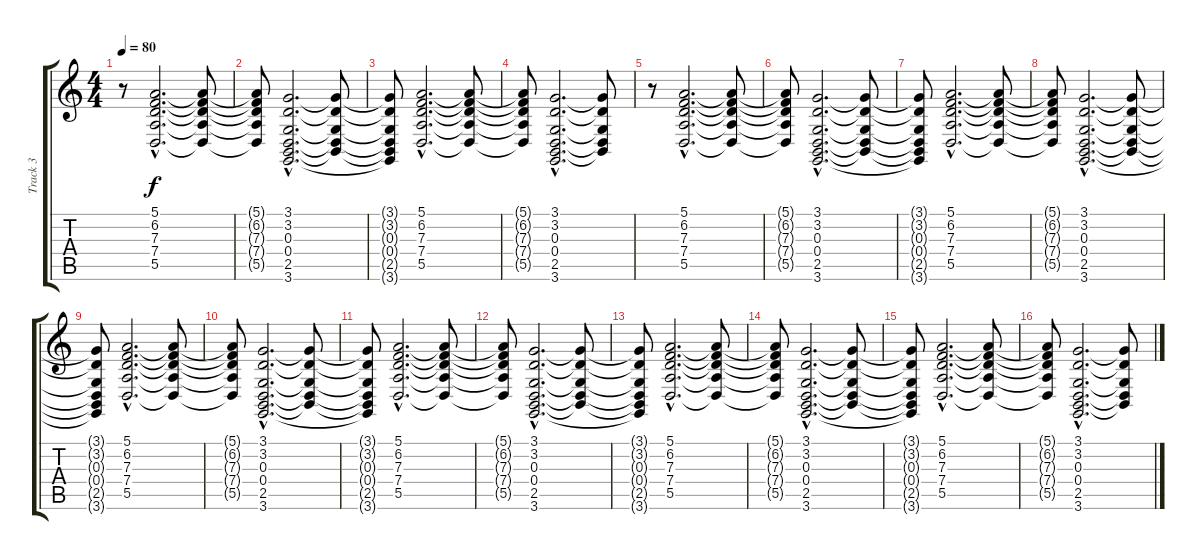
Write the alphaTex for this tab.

\track ("Track 3" "Track 3") {instrument drawbarorgan}
\staff {score tabs}
\tuning (E4 B3 G3 D3 A2 E2) {hide}
\ts (4 4)
\tempo 80
\clef g2
\ks c
r.8{dy f} (5.1{hac} 6.2{hac} 7.3{hac} 7.4{hac} 5.5{hac}).2{d} (5.1{t} 6.2{t} 7.3{t} 7.4{t} 5.5{t}).8 |
(5.1{t} 6.2{t} 7.3{t} 7.4{t} 5.5{t}).8 (3.1{hac} 3.2{hac} 0.3{hac} 0.4{hac} 2.5{hac} 3.6{hac}).2{d} (3.1{t} 3.2{t} 0.3{t} 0.4{t} 2.5{t}).8 |
(3.1{t} 3.2{t} 0.3{t} 0.4{t} 2.5{t} 3.6{t}).8 (5.1{hac} 6.2{hac} 7.3{hac} 7.4{hac} 5.5{hac}).2{d} (5.1{t} 6.2{t} 7.3{t} 7.4{t} 5.5{t}).8 |
(5.1{t} 6.2{t} 7.3{t} 7.4{t} 5.5{t}).8 (3.1{hac} 3.2{hac} 0.3{hac} 0.4{hac} 2.5{hac} 3.6{hac}).2{d} (3.1{t} 3.2{t} 0.3{t} 0.4{t} 2.5{t}).8 |
r.8 (5.1{hac} 6.2{hac} 7.3{hac} 7.4{hac} 5.5{hac}).2{d} (5.1{t} 6.2{t} 7.3{t} 7.4{t} 5.5{t}).8 |
(5.1{t} 6.2{t} 7.3{t} 7.4{t} 5.5{t}).8 (3.1{hac} 3.2{hac} 0.3{hac} 0.4{hac} 2.5{hac} 3.6{hac}).2{d} (3.1{t} 3.2{t} 0.3{t} 0.4{t} 2.5{t}).8 |
(3.1{t} 3.2{t} 0.3{t} 0.4{t} 2.5{t} 3.6{t}).8 (5.1{hac} 6.2{hac} 7.3{hac} 7.4{hac} 5.5{hac}).2{d} (5.1{t} 6.2{t} 7.3{t} 7.4{t} 5.5{t}).8 |
(5.1{t} 6.2{t} 7.3{t} 7.4{t} 5.5{t}).8 (3.1{hac} 3.2{hac} 0.3{hac} 0.4{hac} 2.5{hac} 3.6{hac}).2{d} (3.1{t} 3.2{t} 0.3{t} 0.4{t} 2.5{t}).8 |
(3.1{t} 3.2{t} 0.3{t} 0.4{t} 2.5{t} 3.6{t}).8 (5.1{hac} 6.2{hac} 7.3{hac} 7.4{hac} 5.5{hac}).2{d} (5.1{t} 6.2{t} 7.3{t} 7.4{t} 5.5{t}).8 |
(5.1{t} 6.2{t} 7.3{t} 7.4{t} 5.5{t}).8 (3.1{hac} 3.2{hac} 0.3{hac} 0.4{hac} 2.5{hac} 3.6{hac}).2{d} (3.1{t} 3.2{t} 0.3{t} 0.4{t} 2.5{t}).8 |
(3.1{t} 3.2{t} 0.3{t} 0.4{t} 2.5{t} 3.6{t}).8 (5.1{hac} 6.2{hac} 7.3{hac} 7.4{hac} 5.5{hac}).2{d} (5.1{t} 6.2{t} 7.3{t} 7.4{t} 5.5{t}).8 |
(5.1{t} 6.2{t} 7.3{t} 7.4{t} 5.5{t}).8 (3.1{hac} 3.2{hac} 0.3{hac} 0.4{hac} 2.5{hac} 3.6{hac}).2{d} (3.1{t} 3.2{t} 0.3{t} 0.4{t} 2.5{t}).8 |
(3.1{t} 3.2{t} 0.3{t} 0.4{t} 2.5{t} 3.6{t}).8 (5.1{hac} 6.2{hac} 7.3{hac} 7.4{hac} 5.5{hac}).2{d} (5.1{t} 6.2{t} 7.3{t} 7.4{t} 5.5{t}).8 |
(5.1{t} 6.2{t} 7.3{t} 7.4{t} 5.5{t}).8 (3.1{hac} 3.2{hac} 0.3{hac} 0.4{hac} 2.5{hac} 3.6{hac}).2{d} (3.1{t} 3.2{t} 0.3{t} 0.4{t} 2.5{t}).8 |
(3.1{t} 3.2{t} 0.3{t} 0.4{t} 2.5{t} 3.6{t}).8 (5.1{hac} 6.2{hac} 7.3{hac} 7.4{hac} 5.5{hac}).2{d} (5.1{t} 6.2{t} 7.3{t} 7.4{t} 5.5{t}).8 |
(5.1{t} 6.2{t} 7.3{t} 7.4{t} 5.5{t}).8 (3.1{hac} 3.2{hac} 0.3{hac} 0.4{hac} 2.5{hac} 3.6{hac}).2{d} (3.1{t} 3.2{t} 0.3{t} 0.4{t} 2.5{t}).8
